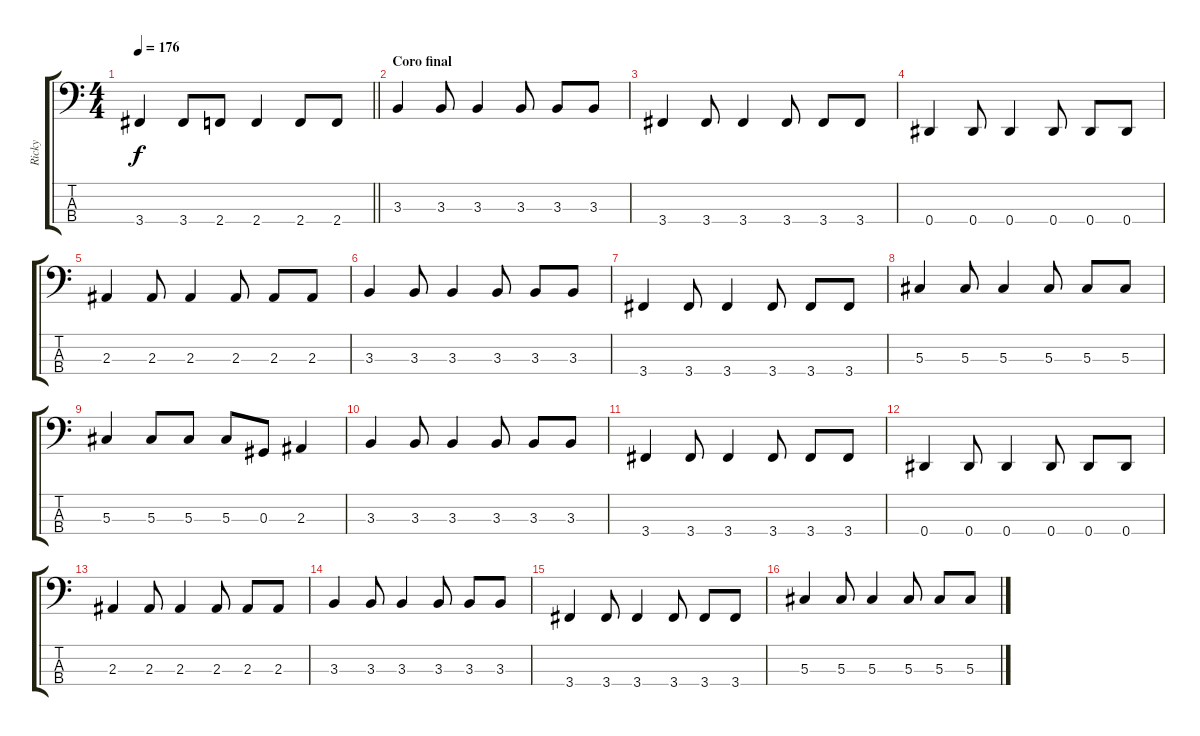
\track ("Ricky" "Ricky") {instrument electricbasspick}
\staff {score tabs}
\tuning (Gb2 Db2 Ab1 Eb1) {hide}
\ts (4 4)
\tempo 176
\clef f4
\barLineRight lightlight
\ks c
3.4.4{dy f} 3.4.8 2.4.8 2.4.4 2.4.8 2.4.8 |
\section ("" "Coro final")
3.3.4 3.3.8 3.3.4 3.3.8 3.3.8 3.3.8 |
3.4.4 3.4.8 3.4.4 3.4.8 3.4.8 3.4.8 |
0.4.4 0.4.8 0.4.4 0.4.8 0.4.8 0.4.8 |
2.3.4 2.3.8 2.3.4 2.3.8 2.3.8 2.3.8 |
3.3.4 3.3.8 3.3.4 3.3.8 3.3.8 3.3.8 |
3.4.4 3.4.8 3.4.4 3.4.8 3.4.8 3.4.8 |
5.3.4 5.3.8 5.3.4 5.3.8 5.3.8 5.3.8 |
5.3.4 5.3.8 5.3.8 5.3.8 0.3.8 2.3.4 |
3.3.4 3.3.8 3.3.4 3.3.8 3.3.8 3.3.8 |
3.4.4 3.4.8 3.4.4 3.4.8 3.4.8 3.4.8 |
0.4.4 0.4.8 0.4.4 0.4.8 0.4.8 0.4.8 |
2.3.4 2.3.8 2.3.4 2.3.8 2.3.8 2.3.8 |
3.3.4 3.3.8 3.3.4 3.3.8 3.3.8 3.3.8 |
3.4.4 3.4.8 3.4.4 3.4.8 3.4.8 3.4.8 |
5.3.4 5.3.8 5.3.4 5.3.8 5.3.8 5.3.8
